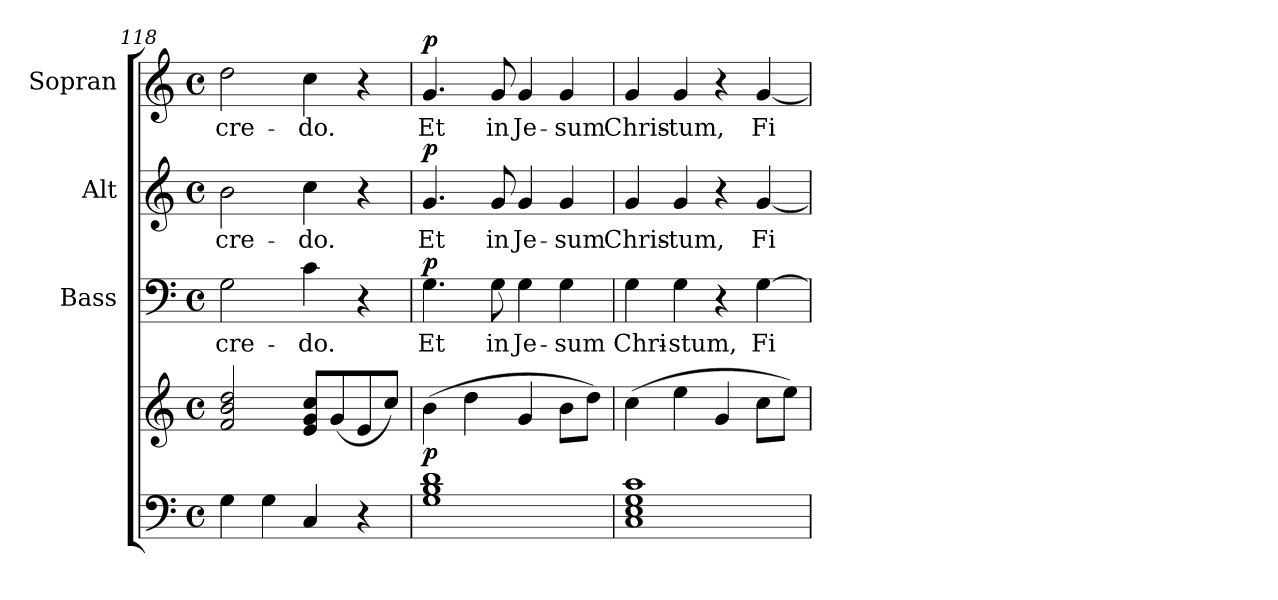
**kern	**kern	**dynam	**kern	**text	**dynam	**kern	**text	**dynam	**kern	**text	**dynam
*part4	*part4	*part4	*part3	*part3	*part3	*part2	*part2	*part2	*part1	*part1	*part1
*staff5	*staff4	*staff4/5	*staff3	*staff3	*staff3	*staff2	*staff2	*staff2	*staff1	*staff1	*staff1
*	*	*	*I"Bass	*	*	*I"Alt	*	*	*I"Sopran	*	*
*	*	*	*I'B.	*	*	*I'A.	*	*	*I'S.	*	*
*clefF4	*clefG2	*	*clefF4	*	*	*clefG2	*	*	*clefG2	*	*
*k[]	*k[]	*	*k[]	*	*	*k[]	*	*	*k[]	*	*
*C:	*C:	*	*C:	*	*	*C:	*	*	*C:	*	*
*M4/4	*M4/4	*	*M4/4	*	*	*M4/4	*	*	*M4/4	*	*
*met(c)	*met(c)	*	*met(c)	*	*	*met(c)	*	*	*met(c)	*	*
=118	=118	=118	=118	=118	=118	=118	=118	=118	=118	=118	=118
!	!	!	!	!LO:LY:b	!	!	!LO:LY:b	!	!	!LO:LY:b	!
4G\	2f/ 2b/ 2dd/	.	2G\	cre-	.	2b\	cre-	.	2dd\	cre-	.
4G\	.	.	.	.	.	.	.	.	.	.	.
!	!	!	!	!LO:LY:b	!	!	!LO:LY:b	!	!	!LO:LY:b	!
4C/	8e/ 8g/ 8cc/L	.	4c\	-do.	.	4cc\	-do.	.	4cc\	-do.	.
.	(<8g/	.	.	.	.	.	.	.	.	.	.
4r	8e/	.	4r	.	.	4r	.	.	4r	.	.
.	8cc/J)	.	.	.	.	.	.	.	.	.	.
=119	=119	=119	=119	=119	=119	=119	=119	=119	=119	=119	=119
!	!	!LO:DY:b	!	!LO:LY:b	!LO:DY:a	!	!LO:LY:b	!LO:DY:a	!	!LO:LY:b	!LO:DY:a
1G 1B 1d	(>4b\	p	4.G\	Et	p	4.g/	Et	p	4.g/	Et	p
.	4dd\	.	.	.	.	.	.	.	.	.	.
!	!	!	!	!LO:LY:b	!	!	!LO:LY:b	!	!	!LO:LY:b	!
.	.	.	8G\	in	.	8g/	in	.	8g/	in	.
!	!	!	!	!LO:LY:b	!	!	!LO:LY:b	!	!	!LO:LY:b	!
.	4g/	.	4G\	Je-	.	4g/	Je-	.	4g/	Je-	.
!	!	!	!	!LO:LY:b	!	!	!LO:LY:b	!	!	!LO:LY:b	!
.	8b\L	.	4G\	-sum	.	4g/	-sum	.	4g/	-sum	.
.	8dd\J)	.	.	.	.	.	.	.	.	.	.
=120	=120	=120	=120	=120	=120	=120	=120	=120	=120	=120	=120
!	!	!	!	!LO:LY:b	!	!	!LO:LY:b	!	!	!LO:LY:b	!
1C 1E 1G 1c	(>4cc\	.	4G\	Chri-	.	4g/	Chris-	.	4g/	Chris-	.
!	!	!	!	!LO:LY:b	!	!	!LO:LY:b	!	!	!LO:LY:b	!
.	4ee\	.	4G\	-stum,	.	4g/	-tum,	.	4g/	-tum,	.
.	4g/	.	4r	.	.	4r	.	.	4r	.	.
!	!	!	!	!LO:LY:b	!	!	!LO:LY:b	!	!	!LO:LY:b	!
.	8cc\L	.	[4G\	Fi-	.	[4g/	Fi-	.	[4g/	Fi-	.
.	8ee\J)	.	.	.	.	.	.	.	.	.	.
=	=	=	=	=	=	=	=	=	=	=	=
*-	*-	*-	*-	*-	*-	*-	*-	*-	*-	*-	*-
